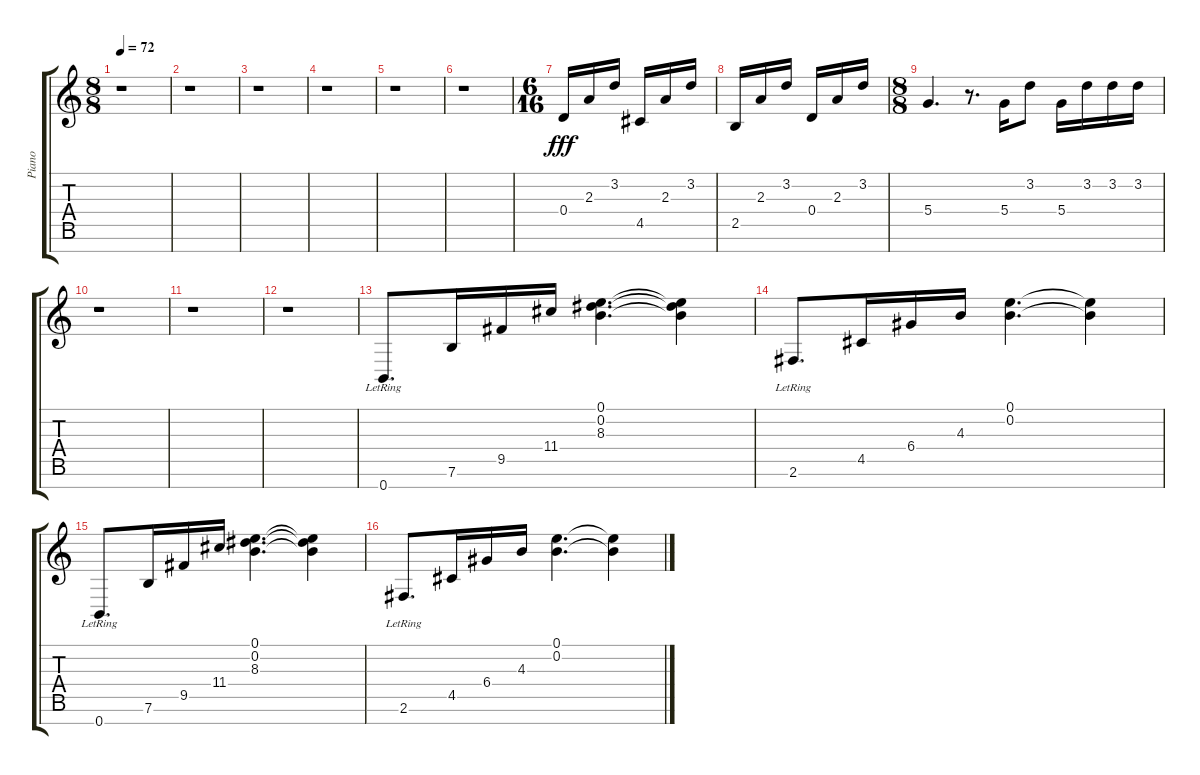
\track ("Piano" "Piano") {instrument acousticgrandpiano}
\staff {score tabs}
\tuning (E5 B4 G4 D4 A3 E3 B2) {hide}
\ts (8 8)
\tempo 72
\clef g2
\ks c
r.1{dy fff} |
r.1 |
r.1 |
r.1 |
r.1 |
r.1 |
\ts (6 16)
0.4.16 2.3.16 3.2.16 4.5.16 2.3.16 3.2.16 |
2.5.16 2.3.16 3.2.16 0.4.16 2.3.16 3.2.16 |
\ts (8 8)
5.4.4{d} r.8{d} 5.4.16 3.2.8 5.4.16 3.2.16 3.2.16 3.2.16 |
r.1 |
r.1 |
r.1 |
0.7{lr}.8{d} 7.6.16 9.5.16 11.4.16 (0.1 0.2 8.3).4{d} (0.1{t} 0.2{t} 8.3{t}).4 |
2.6{lr}.8{d} 4.5.16 6.4.16 4.3.16 (0.1 0.2).4{d} (0.1{t} 0.2{t}).4 |
0.7{lr}.8{d} 7.6.16 9.5.16 11.4.16 (0.1 0.2 8.3).4{d} (0.1{t} 0.2{t} 8.3{t}).4 |
2.6{lr}.8{d} 4.5.16 6.4.16 4.3.16 (0.1 0.2).4{d} (0.1{t} 0.2{t}).4
